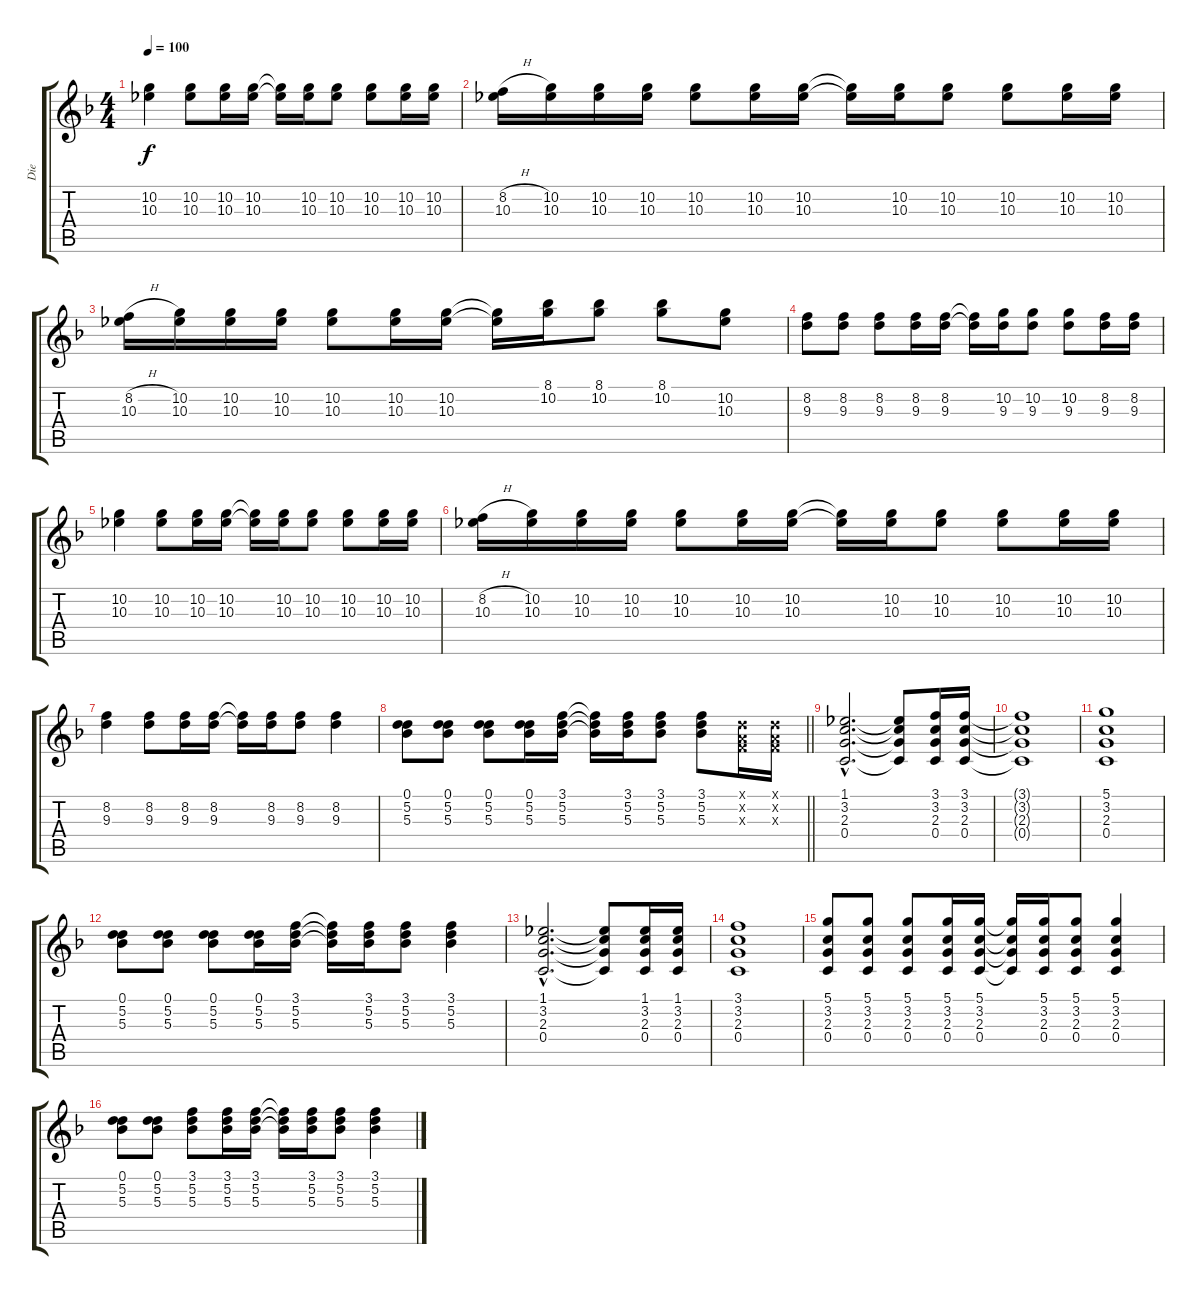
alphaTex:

\track ("Die" "Die") {instrument acousticguitarsteel}
\staff {score tabs}
\tuning (D4 A3 F3 C3 G2 D2) {hide}
\ts (4 4)
\tempo 100
\clef g2
\ks f
(10.2 10.3).4{dy f} (10.2 10.3).8 (10.2 10.3).16 (10.2 10.3).16 (10.2{t} 10.3{t}).16 (10.2 10.3).16 (10.2 10.3).8 (10.2 10.3).8 (10.2 10.3).16 (10.2 10.3).16 |
(8.2{h} 10.3).16 (10.2 10.3).16 (10.2 10.3).16 (10.2 10.3).16 (10.2 10.3).8 (10.2 10.3).16 (10.2 10.3).16 (10.2{t} 10.3{t}).16 (10.2 10.3).16 (10.2 10.3).8 (10.2 10.3).8 (10.2 10.3).16 (10.2 10.3).16 |
(8.2{h} 10.3).16 (10.2 10.3).16 (10.2 10.3).16 (10.2 10.3).16 (10.2 10.3).8 (10.2 10.3).16 (10.2 10.3).16 (10.2{t} 10.3{t}).16 (8.1 10.2).16 (8.1 10.2).8 (8.1 10.2).8 (10.2 10.3).8 |
(8.2 9.3).8 (8.2 9.3).8 (8.2 9.3).8 (8.2 9.3).16 (8.2 9.3).16 (8.2{t} 9.3{t}).16 (10.2 9.3).16 (10.2 9.3).8 (10.2 9.3).8 (8.2 9.3).16 (8.2 9.3).16 |
(10.2 10.3).4 (10.2 10.3).8 (10.2 10.3).16 (10.2 10.3).16 (10.2{t} 10.3{t}).16 (10.2 10.3).16 (10.2 10.3).8 (10.2 10.3).8 (10.2 10.3).16 (10.2 10.3).16 |
(8.2{h} 10.3).16 (10.2 10.3).16 (10.2 10.3).16 (10.2 10.3).16 (10.2 10.3).8 (10.2 10.3).16 (10.2 10.3).16 (10.2{t} 10.3{t}).16 (10.2 10.3).16 (10.2 10.3).8 (10.2 10.3).8 (10.2 10.3).16 (10.2 10.3).16 |
(8.2 9.3).4 (8.2 9.3).8 (8.2 9.3).16 (8.2 9.3).16 (8.2{t} 9.3{t}).16 (8.2 9.3).16 (8.2 9.3).8 (8.2 9.3).4 |
\barLineRight lightlight
(0.1 5.2 5.3).8 (0.1 5.2 5.3).8 (0.1 5.2 5.3).8 (0.1 5.2 5.3).16 (3.1 5.2 5.3).16 (3.1{t} 5.2{t} 5.3{t}).16 (3.1 5.2 5.3).16 (3.1 5.2 5.3).8 (3.1 5.2 5.3).8 (0.1{x} 0.2{x} 0.3{x}).16 (0.1{x} 0.2{x} 0.3{x}).16 |
(1.1{hac} 3.2{hac} 2.3{hac} 0.4{hac}).2{d} (1.1{t} 3.2{t} 2.3{t} 0.4{t}).8 (3.1 3.2 2.3 0.4).16 (3.1 3.2 2.3 0.4).16 |
(3.1{t} 3.2{t} 2.3{t} 0.4{t}).1 |
(5.1 3.2 2.3 0.4).1 |
(0.1 5.2 5.3).8 (0.1 5.2 5.3).8 (0.1 5.2 5.3).8 (0.1 5.2 5.3).16 (3.1 5.2 5.3).16 (3.1{t} 5.2{t} 5.3{t}).16 (3.1 5.2 5.3).16 (3.1 5.2 5.3).8 (3.1 5.2 5.3).4 |
(1.1{hac} 3.2{hac} 2.3{hac} 0.4{hac}).2{d} (1.1{t} 3.2{t} 2.3{t} 0.4{t}).8 (1.1 3.2 2.3 0.4).16 (1.1 3.2 2.3 0.4).16 |
(3.1 3.2 2.3 0.4).1 |
(5.1 3.2 2.3 0.4).8 (5.1 3.2 2.3 0.4).8 (5.1 3.2 2.3 0.4).8 (5.1 3.2 2.3 0.4).16 (5.1 3.2 2.3 0.4).16 (5.1{t} 3.2{t} 2.3{t} 0.4{t}).16 (5.1 3.2 2.3 0.4).16 (5.1 3.2 2.3 0.4).8 (5.1 3.2 2.3 0.4).4 |
(0.1 5.2 5.3).8 (0.1 5.2 5.3).8 (3.1 5.2 5.3).8 (3.1 5.2 5.3).16 (3.1 5.2 5.3).16 (3.1{t} 5.2{t} 5.3{t}).16 (3.1 5.2 5.3).16 (3.1 5.2 5.3).8 (3.1 5.2 5.3).4
